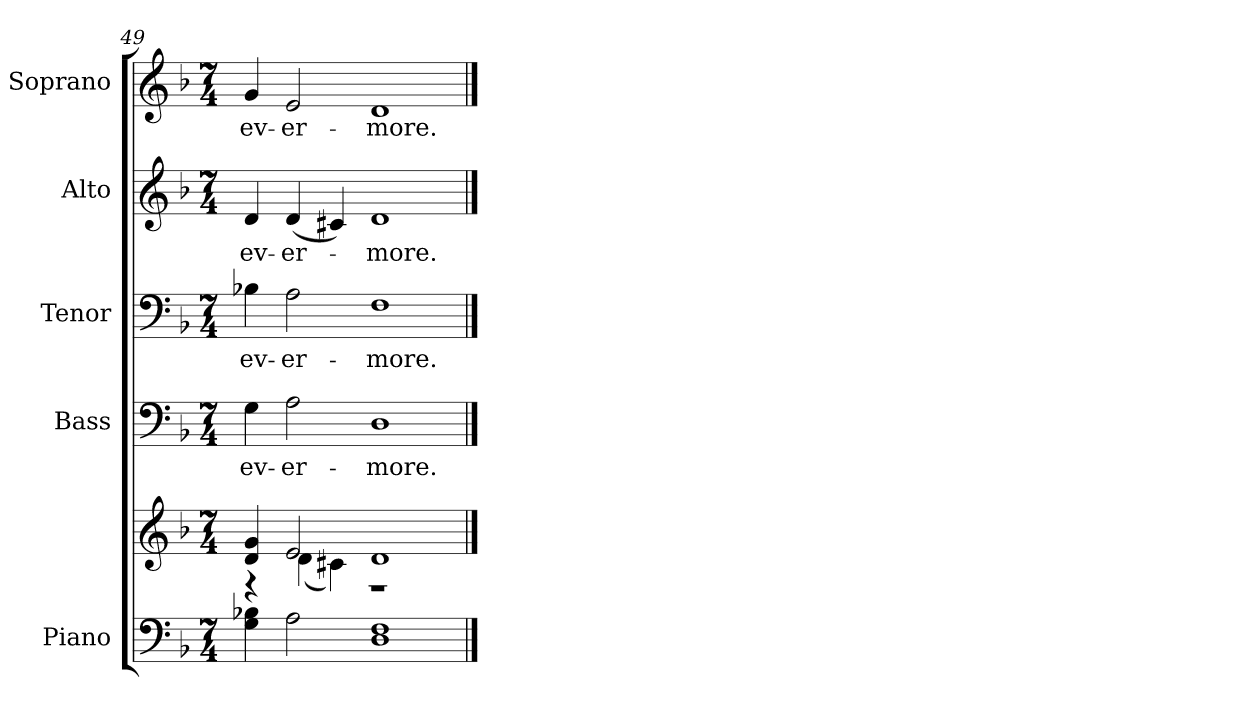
**kern	**kern	**kern	**text	**kern	**text	**kern	**text	**kern	**text
*part5	*part5	*part4	*part4	*part3	*part3	*part2	*part2	*part1	*part1
*staff6	*staff5	*staff4	*staff4	*staff3	*staff3	*staff2	*staff2	*staff1	*staff1
*I"Piano	*	*I"Bass	*	*I"Tenor	*	*I"Alto	*	*I"Soprano	*
*I'Pno.	*	*I'B.	*	*I'T.	*	*I'A.	*	*I'S.	*
*clefF4	*clefG2	*clefF4	*	*clefF4	*	*clefG2	*	*clefG2	*
*k[b-]	*k[b-]	*k[b-]	*	*k[b-]	*	*k[b-]	*	*k[b-]	*
*F:	*F:	*F:	*	*F:	*	*F:	*	*F:	*
*M7/4	*M7/4	*M7/4	*	*M7/4	*	*M7/4	*	*M7/4	*
*MM140	*MM140	*MM140	*	*MM140	*	*MM140	*	*MM140	*
=49	=49	=49	=49	=49	=49	=49	=49	=49	=49
*	*^	*	*	*	*	*	*	*	*
!	!	!	!	!LO:LY:b:color=#000000	!	!	!	!	!	!
!	!	!	!	!	!	!LO:LY:b:color=#000000	!	!	!	!
!	!	!	!	!	!	!	!	!LO:LY:b:color=#000000	!	!
!	!	!	!	!	!	!	!	!	!	!LO:LY:b:color=#000000
4Gi\ 4B-Xi	4di/ 4gi	4r	4Gi\	ev-	4B-Xi\	ev-	4di/	ev-	4gi/	ev-
!	!	!	!	!LO:LY:b:color=#000000	!	!	!	!	!	!
!	!	!	!	!	!	!LO:LY:b:color=#000000	!	!	!	!
!	!	!	!	!	!	!	!	!LO:LY:b:color=#000000	!	!
!	!	!	!	!	!	!	!	!	!	!LO:LY:b:color=#000000
2Ai\	2ei/	(4di\	2Ai\	-er-	2Ai\	-er-	(4di/	-er-	2ei/	-er-
.	.	4c#Xi\)	.	.	.	.	4c#Xi/)	.	.	.
!	!	!	!	!LO:LY:b:color=#000000	!	!	!	!	!	!
!	!	!	!	!	!	!LO:LY:b:color=#000000	!	!	!	!
!	!	!	!	!	!	!	!	!LO:LY:b:color=#000000	!	!
!	!	!	!	!	!	!	!	!	!	!LO:LY:b:color=#000000
1Di 1Fi	1di	1r	1Di	-more.	1Fi	-more.	1di	-more.	1di	-more.
*	*v	*v	*	*	*	*	*	*	*	*
==	==	==	==	==	==	==	==	==	==
*-	*-	*-	*-	*-	*-	*-	*-	*-	*-
